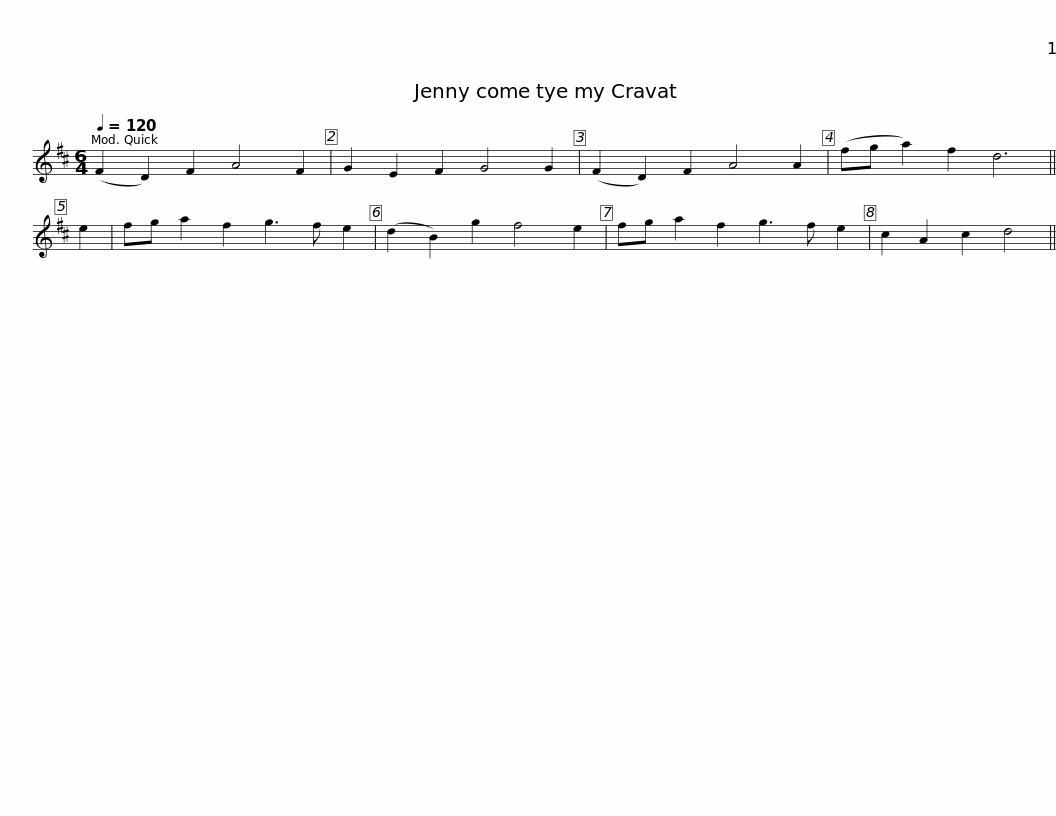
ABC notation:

X:1
L:1/8
Q:1/4=120
M:6/4
I:linebreak $
K:D
V:1 treble
V:1
 (F2 D2) F2 A4 F2 | G2 E2 F2 G4 G2 | (F2 D2) F2 A4 A2 | (fg a2) f2 d6 || e2 | %5
 fg a2 f2 g3 f e2 | (d2 B2) g2 f4 e2 |$ fg a2 f2 g3 f e2 | c2 A2 c2 d4 || %9
